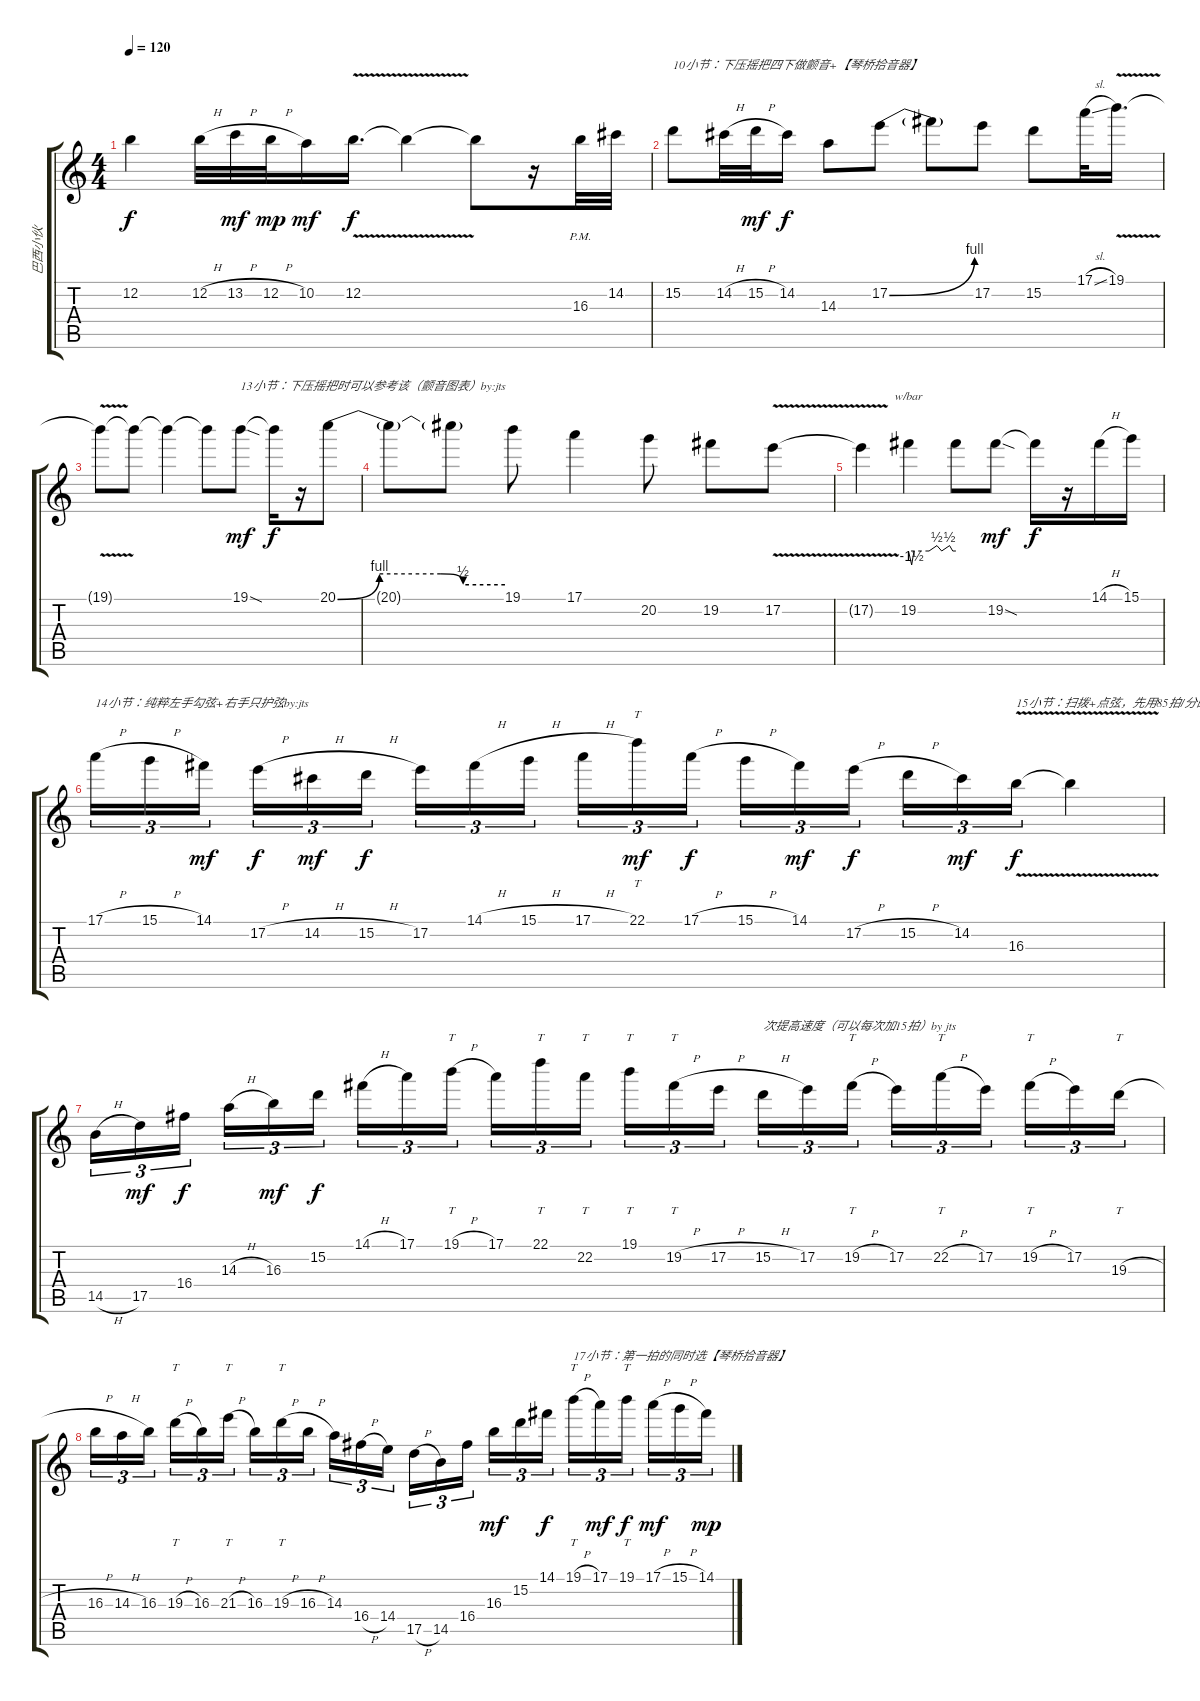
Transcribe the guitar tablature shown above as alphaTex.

\track ("巴西小伙" "巴西小伙") {instrument overdrivenguitar}
\staff {score tabs}
\tuning (E4 B3 G3 D3 A2 E2) {hide}
\ts (4 4)
\tempo 120
\clef g2
\ks c
12.2{t}.4{dy f} 12.2{h}.32 13.2{h}.32{dy mf} 12.2{h}.32{dy mp} 10.2.16{dy mf} 12.2{v}.16{d dy f} 12.2{t}.4 12.2{t}.8 r.16 16.3{pm}.32 14.2.32 |
15.2.8{txt "10小节：下压摇把四下做颤音+【琴桥拾音器】 "} 14.2{h}.32 15.2{h}.32{dy mf} 14.2.16{dy f} 14.3.8 17.2{be (bend 0 0 60 4)}.8 17.2{t}.8 17.2.8 15.2.8 17.1{sl}.32 19.1{v}.16{d} |
19.1{t}.8 19.1{t}.8 19.1{t}.4 19.1{t}.8 19.1{sod}.8{txt "13小节：下压摇把时可以参考该（颤音图表）by:jts" dy mf} 19.1{t}.16{dy f} r.16 20.1{be (custom 0 0 15 4 37 4 45 2 60 2)}.8 |
20.1{t}.8 20.1{t}.8 19.1.8 17.1.4 20.2.8 19.2.8 17.2{v}.8 |
17.2{t}.4 19.2.4{tbe (custom default 0 0 4 -6 7 0 26 0 36 2 42 0 52 2 56 0 60 0)} 19.2{t}.8 19.2{sod}.8{dy mf} 19.2{t}.16{dy f} r.16 14.1{h}.16 15.1.16 |
17.1{h}.16{tu (3 2) txt "14小节：纯粹左手勾弦+右手只护弦by:jts"} 15.1{h}.16{tu (3 2)} 14.1.16{tu (3 2) dy mf beam splitsecondary} 17.2{h}.16{tu (3 2) dy f} 14.2{h}.16{tu (3 2) dy mf} 15.2{h}.16{tu (3 2) dy f} 17.2.16{tu (3 2)} 14.1{h}.16{tu (3 2)} 15.1{h}.16{tu (3 2) beam splitsecondary} 17.1{h}.16{tu (3 2)} 22.1.16{tt tu (3 2) dy mf} 17.1{h}.16{tu (3 2) dy f} 15.1{h}.16{tu (3 2)} 14.1.16{tu (3 2) dy mf} 17.2{h}.16{tu (3 2) dy f beam splitsecondary} 15.2{h}.16{tu (3 2)} 14.2.16{tu (3 2) dy mf} 16.3{v}.16{tu (3 2) txt "15小节：扫拨+点弦，先用85拍/分的速度练，待熟练后再" dy f} 16.3{t}.4 |
14.5{h}.16{tu (3 2)} 17.5.16{tu (3 2) dy mf} 16.4.16{tu (3 2) dy f beam splitsecondary} 14.3{h}.16{tu (3 2)} 16.3.16{tu (3 2) dy mf} 15.2.16{tu (3 2) dy f} 14.1{h}.16{tu (3 2)} 17.1.16{tu (3 2)} 19.1{h}.16{tt tu (3 2) beam splitsecondary} 17.1.16{tu (3 2)} 22.1.16{tt tu (3 2)} 22.2.16{tt tu (3 2)} 19.1.16{tt tu (3 2)} 19.2{h}.16{tt tu (3 2)} 17.2{h}.16{tu (3 2) beam splitsecondary} 15.2{h}.16{tu (3 2) txt "次提高速度（可以每次加15拍）by jts"} 17.2.16{tu (3 2)} 19.2{h}.16{tt tu (3 2)} 17.2.16{tu (3 2)} 22.2{h}.16{tt tu (3 2)} 17.2.16{tu (3 2) beam splitsecondary} 19.2{h}.16{tt tu (3 2)} 17.2.16{tu (3 2)} 19.3{h}.16{tt tu (3 2)} |
16.3{h}.16{tu (3 2)} 14.3{h}.16{tu (3 2)} 16.3.16{tu (3 2) beam splitsecondary} 19.3{h}.16{tt tu (3 2)} 16.3.16{tu (3 2)} 21.3{h}.16{tt tu (3 2)} 16.3.16{tu (3 2)} 19.3{h}.16{tt tu (3 2)} 16.3{h}.16{tu (3 2) beam splitsecondary} 14.3.16{tu (3 2)} 16.4{h}.16{tu (3 2)} 14.4.16{tu (3 2)} 17.5{h}.16{tu (3 2)} 14.5.16{tu (3 2)} 16.4.16{tu (3 2) beam splitsecondary} 16.3.16{tu (3 2) dy mf} 15.2.16{tu (3 2)} 14.1.16{tu (3 2) dy f} 19.1{h}.16{tt tu (3 2) txt "17小节：第一拍的同时选【琴桥拾音器】"} 17.1.16{tu (3 2) dy mf} 19.1.16{tt tu (3 2) dy f beam splitsecondary} 17.1{h}.16{tu (3 2) dy mf} 15.1{h}.16{tu (3 2)} 14.1.16{tu (3 2) dy mp}
